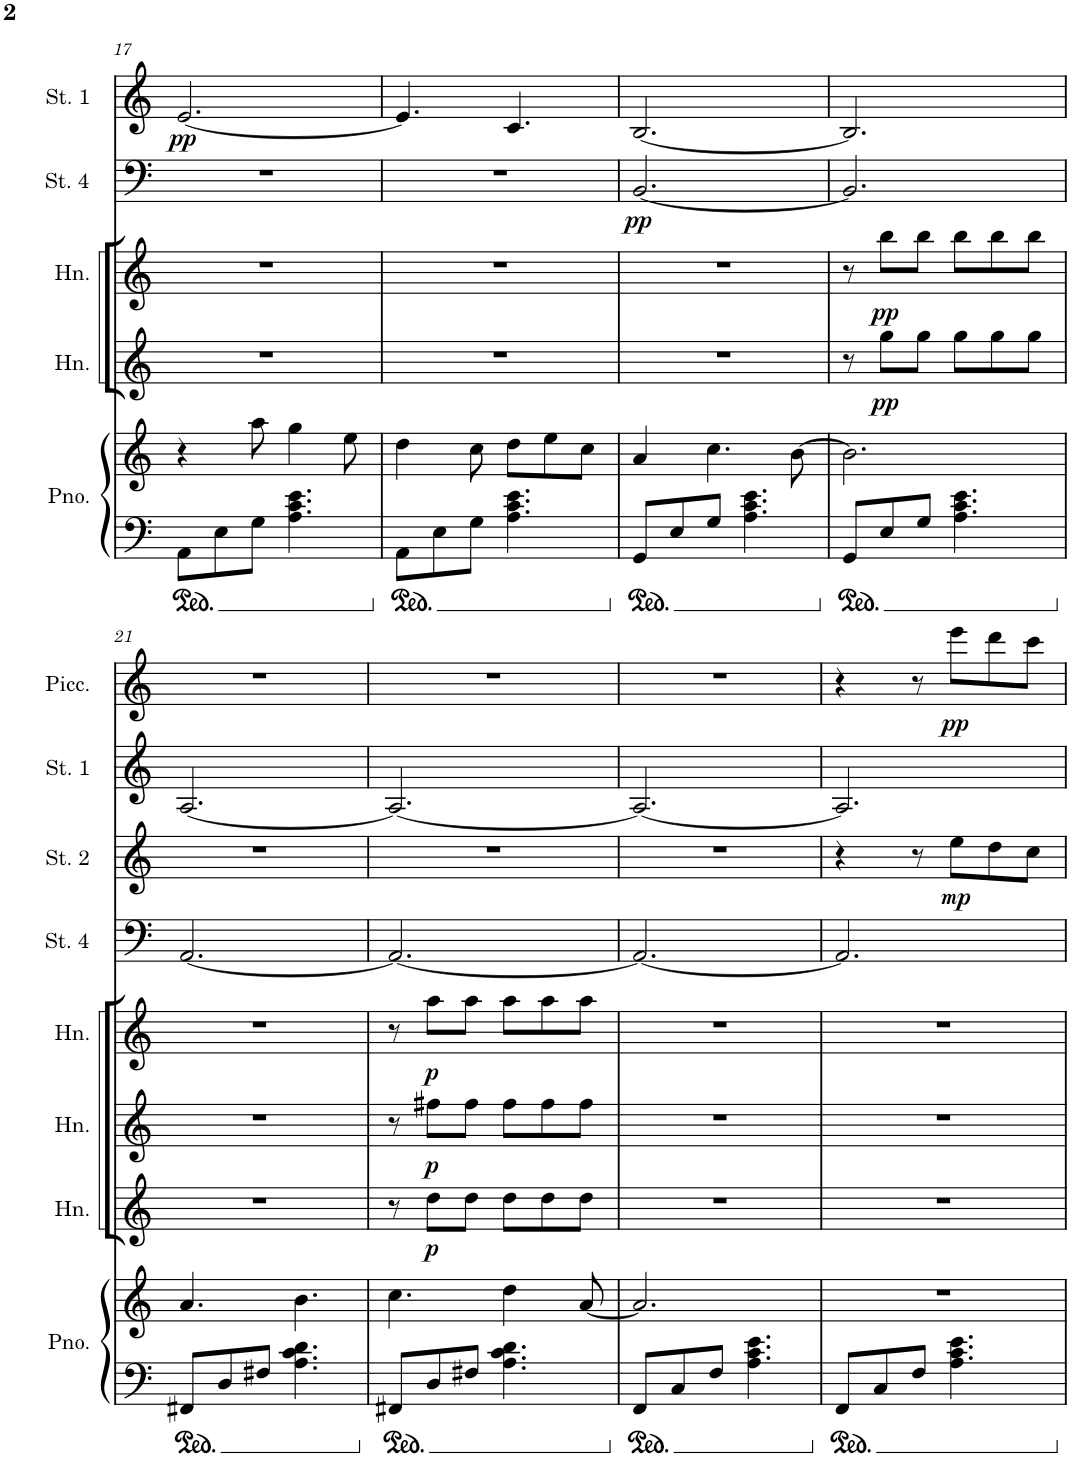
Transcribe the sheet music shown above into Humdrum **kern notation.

**kern	**kern	**kern	**dynam	**kern	**dynam	**kern	**dynam	**kern	**dynam	**kern	**dynam	**kern	**dynam	**kern	**dynam
*part8	*part8	*part7	*part7	*part6	*part6	*part5	*part5	*part4	*part4	*part3	*part3	*part2	*part2	*part1	*part1
*staff9	*staff8	*staff7	*staff7	*staff6	*staff6	*staff5	*staff5	*staff4	*staff4	*staff3	*staff3	*staff2	*staff2	*staff1	*staff1
*I"Piano	*	*I"Horn	*	*I"Horn	*	*I"Horn	*	*I"Strings 4	*	*I"Strings 2	*	*I"Strings 1	*	*I"Piccolo	*
*I'Pno.	*	*I'Hn.	*	*I'Hn.	*	*I'Hn.	*	*I'St. 4	*	*I'St. 2	*	*I'St. 1	*	*I'Picc.	*
!!LO:PB:g=z
*clefF4	*clefG2	*clefG2	*	*clefG2	*	*clefG2	*	*clefF4	*	*clefG2	*	*clefG2	*	*clefG2	*
*	*	*Trd7c12	*	*Trd7c12	*	*Trd7c12	*	*	*	*	*	*	*	*Trd-7c-12	*
*k[]	*k[]	*k[]	*	*k[]	*	*k[]	*	*k[]	*	*k[]	*	*k[]	*	*k[]	*
*M6/8	*M6/8	*M6/8	*	*M6/8	*	*M6/8	*	*M6/8	*	*M6/8	*	*M6/8	*	*M6/8	*
=17	=17	=17	=17	=17	=17	=17	=17	=17	=17	=17	=17	=17	=17	=17	=17
!	!	!	!	!	!	!	!	!	!	!	!	!	!LO:DY:b	!	!
8AA\L	4r	2.r	.	2.r	.	2.r	.	2.r	.	2.r	.	[2.e/	pp	2.r	.
8E\	.	.	.	.	.	.	.	.	.	.	.	.	.	.	.
8G\J	8aa\	.	.	.	.	.	.	.	.	.	.	.	.	.	.
4.A\ 4.c\ 4.e\	4gg\	.	.	.	.	.	.	.	.	.	.	.	.	.	.
.	8ee\	.	.	.	.	.	.	.	.	.	.	.	.	.	.
=18	=18	=18	=18	=18	=18	=18	=18	=18	=18	=18	=18	=18	=18	=18	=18
8AA\L	4dd\	2.r	.	2.r	.	2.r	.	2.r	.	2.r	.	4.e/]	.	2.r	.
8E\	.	.	.	.	.	.	.	.	.	.	.	.	.	.	.
8G\J	8cc\	.	.	.	.	.	.	.	.	.	.	.	.	.	.
4.A\ 4.c\ 4.e\	8dd\L	.	.	.	.	.	.	.	.	.	.	4.c/	.	.	.
.	8ee\	.	.	.	.	.	.	.	.	.	.	.	.	.	.
.	8cc\J	.	.	.	.	.	.	.	.	.	.	.	.	.	.
=19	=19	=19	=19	=19	=19	=19	=19	=19	=19	=19	=19	=19	=19	=19	=19
!	!	!	!	!	!	!	!	!	!LO:DY:b	!	!	!	!	!	!
8GG/L	4a/	2.r	.	2.r	.	2.r	.	[2.BB/	pp	2.r	.	[2.B/	.	2.r	.
8E/	.	.	.	.	.	.	.	.	.	.	.	.	.	.	.
8G/J	4.cc\	.	.	.	.	.	.	.	.	.	.	.	.	.	.
4.A\ 4.c\ 4.e\	.	.	.	.	.	.	.	.	.	.	.	.	.	.	.
.	[8b\	.	.	.	.	.	.	.	.	.	.	.	.	.	.
=20	=20	=20	=20	=20	=20	=20	=20	=20	=20	=20	=20	=20	=20	=20	=20
8GG/L	2.b\]	2.r	.	8r	.	8r	.	2.BB/]	.	2.r	.	2.B/]	.	2.r	.
!	!	!	!	!	!LO:DY:b	!	!LO:DY:b	!	!	!	!	!	!	!	!
8E/	.	.	.	8gg\L	pp	8bb\L	pp	.	.	.	.	.	.	.	.
8G/J	.	.	.	8gg\J	.	8bb\J	.	.	.	.	.	.	.	.	.
4.A\ 4.c\ 4.e\	.	.	.	8gg\L	.	8bb\L	.	.	.	.	.	.	.	.	.
.	.	.	.	8gg\	.	8bb\	.	.	.	.	.	.	.	.	.
.	.	.	.	8gg\J	.	8bb\J	.	.	.	.	.	.	.	.	.
!!LO:LB:g=z
=21	=21	=21	=21	=21	=21	=21	=21	=21	=21	=21	=21	=21	=21	=21	=21
8FF#X/L	4.a/	2.r	.	2.r	.	2.r	.	[2.AA/	.	2.r	.	[2.A/	.	2.r	.
8D/	.	.	.	.	.	.	.	.	.	.	.	.	.	.	.
8F#X/J	.	.	.	.	.	.	.	.	.	.	.	.	.	.	.
4.A\ 4.c\ 4.d\	4.b\	.	.	.	.	.	.	.	.	.	.	.	.	.	.
=22	=22	=22	=22	=22	=22	=22	=22	=22	=22	=22	=22	=22	=22	=22	=22
8FF#X/L	4.cc\	8r	.	8r	.	8r	.	2.AA/_	.	2.r	.	2.A/_	.	2.r	.
!	!	!	!LO:DY:b	!	!LO:DY:b	!	!LO:DY:b	!	!	!	!	!	!	!	!
8D/	.	8dd\L	p	8ff#X\L	p	8aa\L	p	.	.	.	.	.	.	.	.
8F#X/J	.	8dd\J	.	8ff#\J	.	8aa\J	.	.	.	.	.	.	.	.	.
4.A\ 4.c\ 4.d\	4dd\	8dd\L	.	8ff#\L	.	8aa\L	.	.	.	.	.	.	.	.	.
.	.	8dd\	.	8ff#\	.	8aa\	.	.	.	.	.	.	.	.	.
.	[8a/	8dd\J	.	8ff#\J	.	8aa\J	.	.	.	.	.	.	.	.	.
=23	=23	=23	=23	=23	=23	=23	=23	=23	=23	=23	=23	=23	=23	=23	=23
8FF/L	2.a/]	2.r	.	2.r	.	2.r	.	2.AA/_	.	2.r	.	2.A/_	.	2.r	.
8C/	.	.	.	.	.	.	.	.	.	.	.	.	.	.	.
8F/J	.	.	.	.	.	.	.	.	.	.	.	.	.	.	.
4.A\ 4.c\ 4.e\	.	.	.	.	.	.	.	.	.	.	.	.	.	.	.
=24	=24	=24	=24	=24	=24	=24	=24	=24	=24	=24	=24	=24	=24	=24	=24
8FF/L	2.r	2.r	.	2.r	.	2.r	.	2.AA/]	.	4r	.	2.A/]	.	4r	.
8C/	.	.	.	.	.	.	.	.	.	.	.	.	.	.	.
8F/J	.	.	.	.	.	.	.	.	.	8r	.	.	.	8r	.
!	!	!	!	!	!	!	!	!	!	!	!LO:DY:b	!	!	!	!LO:DY:b
4.A\ 4.c\ 4.e\	.	.	.	.	.	.	.	.	.	8ee\L	mp	.	.	8eee\L	pp
.	.	.	.	.	.	.	.	.	.	8dd\	.	.	.	8ddd\	.
.	.	.	.	.	.	.	.	.	.	8cc\J	.	.	.	8ccc\J	.
=	=	=	=	=	=	=	=	=	=	=	=	=	=	=	=
*-	*-	*-	*-	*-	*-	*-	*-	*-	*-	*-	*-	*-	*-	*-	*-
